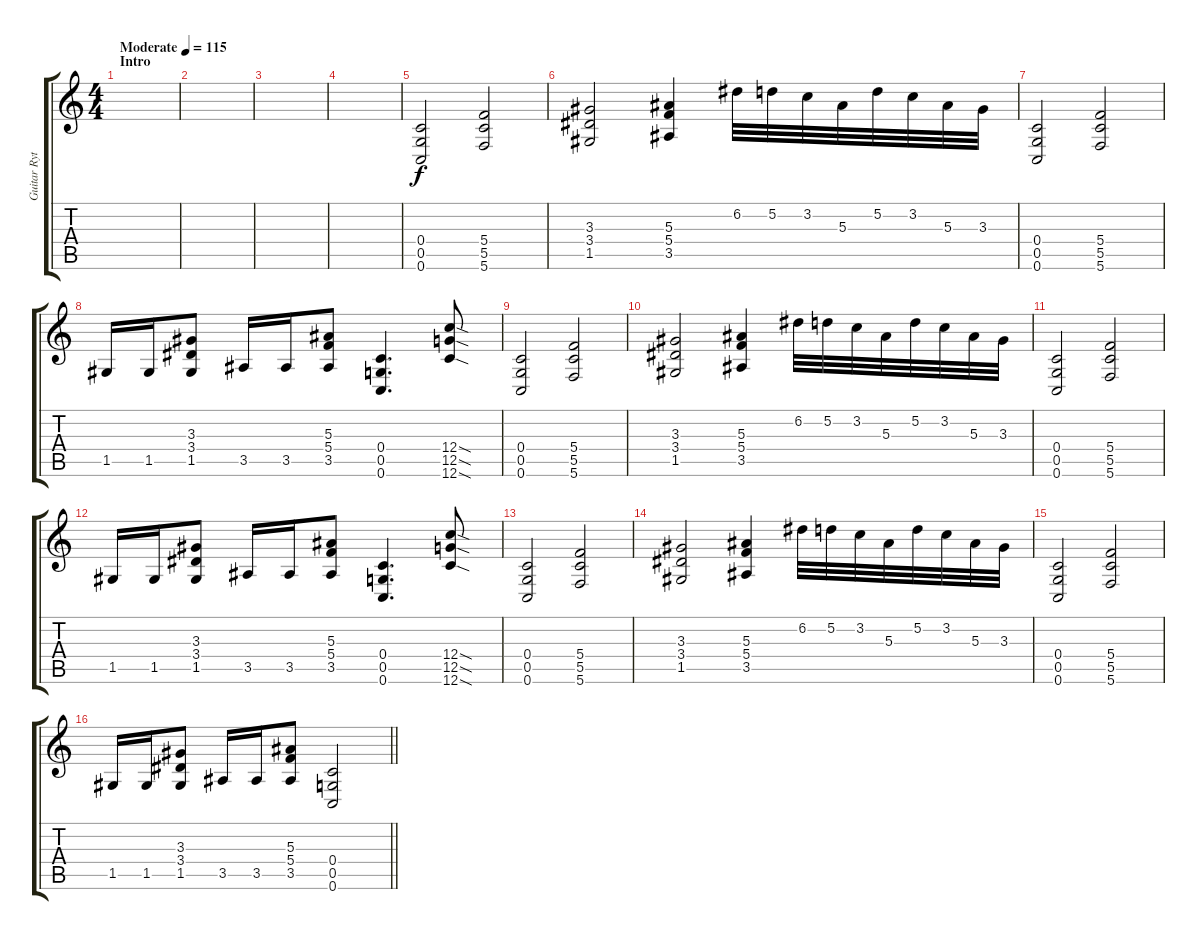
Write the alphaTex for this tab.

\track ("Guitar Rytm" "Guitar Ryt") {instrument distortionguitar}
\staff {score tabs}
\tuning (D4 A3 F3 C3 G2 C2) {hide}
\ts (4 4)
\section ("" "Intro")
\tempo (115 "Moderate")
\clef g2
\ks c
|
|
|
|
(0.4 0.5 0.6).2 (5.4 5.5 5.6).2 |
(3.3 3.4 1.5).2 (5.3 5.4 3.5).4 6.2.32 5.2.32 3.2.32 5.3.32 5.2.32 3.2.32 5.3.32 3.3.32 |
(0.4 0.5 0.6).2 (5.4 5.5 5.6).2 |
1.5.16 1.5.16 (3.3 3.4 1.5).8 3.5.16 3.5.16 (5.3 5.4 3.5).8 (0.4 0.5 0.6).4{d} (12.4{sod} 12.5{sod} 12.6{sod}).8 |
(0.4 0.5 0.6).2 (5.4 5.5 5.6).2 |
(3.3 3.4 1.5).2 (5.3 5.4 3.5).4 6.2.32 5.2.32 3.2.32 5.3.32 5.2.32 3.2.32 5.3.32 3.3.32 |
(0.4 0.5 0.6).2 (5.4 5.5 5.6).2 |
1.5.16 1.5.16 (3.3 3.4 1.5).8 3.5.16 3.5.16 (5.3 5.4 3.5).8 (0.4 0.5 0.6).4{d} (12.4{sod} 12.5{sod} 12.6{sod}).8 |
(0.4 0.5 0.6).2 (5.4 5.5 5.6).2 |
(3.3 3.4 1.5).2 (5.3 5.4 3.5).4 6.2.32 5.2.32 3.2.32 5.3.32 5.2.32 3.2.32 5.3.32 3.3.32 |
(0.4 0.5 0.6).2 (5.4 5.5 5.6).2 |
\barLineRight lightlight
1.5.16 1.5.16 (3.3 3.4 1.5).8 3.5.16 3.5.16 (5.3 5.4 3.5).8 (0.4 0.5 0.6).2
